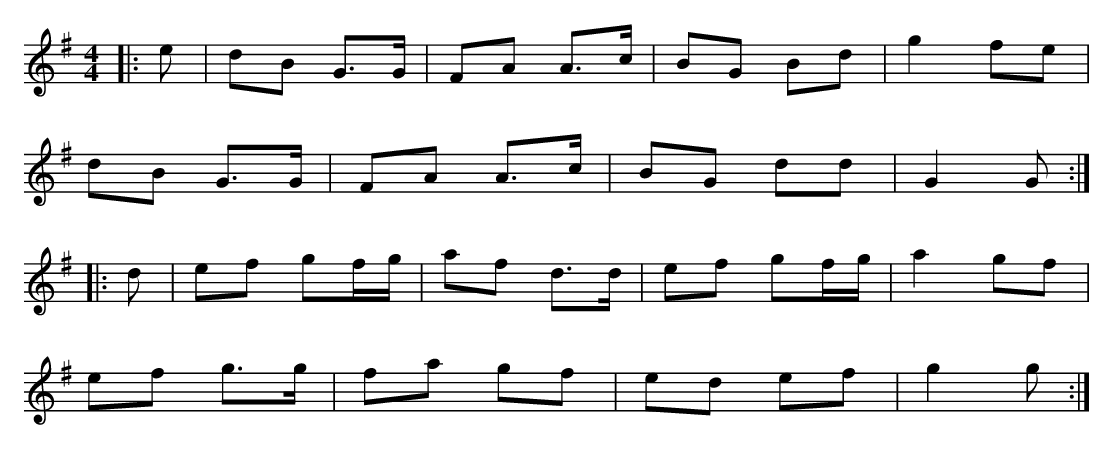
X:1
M:4/4
K:G
|:e|dB G>G|FA A>c|BG Bd|g2fe|
dB G>G|FA A>c|BG dd|G2G:|
|:d|ef gf/g/|af d>d|ef gf/g/|a2gf|
ef g>g|fa gf|ed ef|g2g:|
